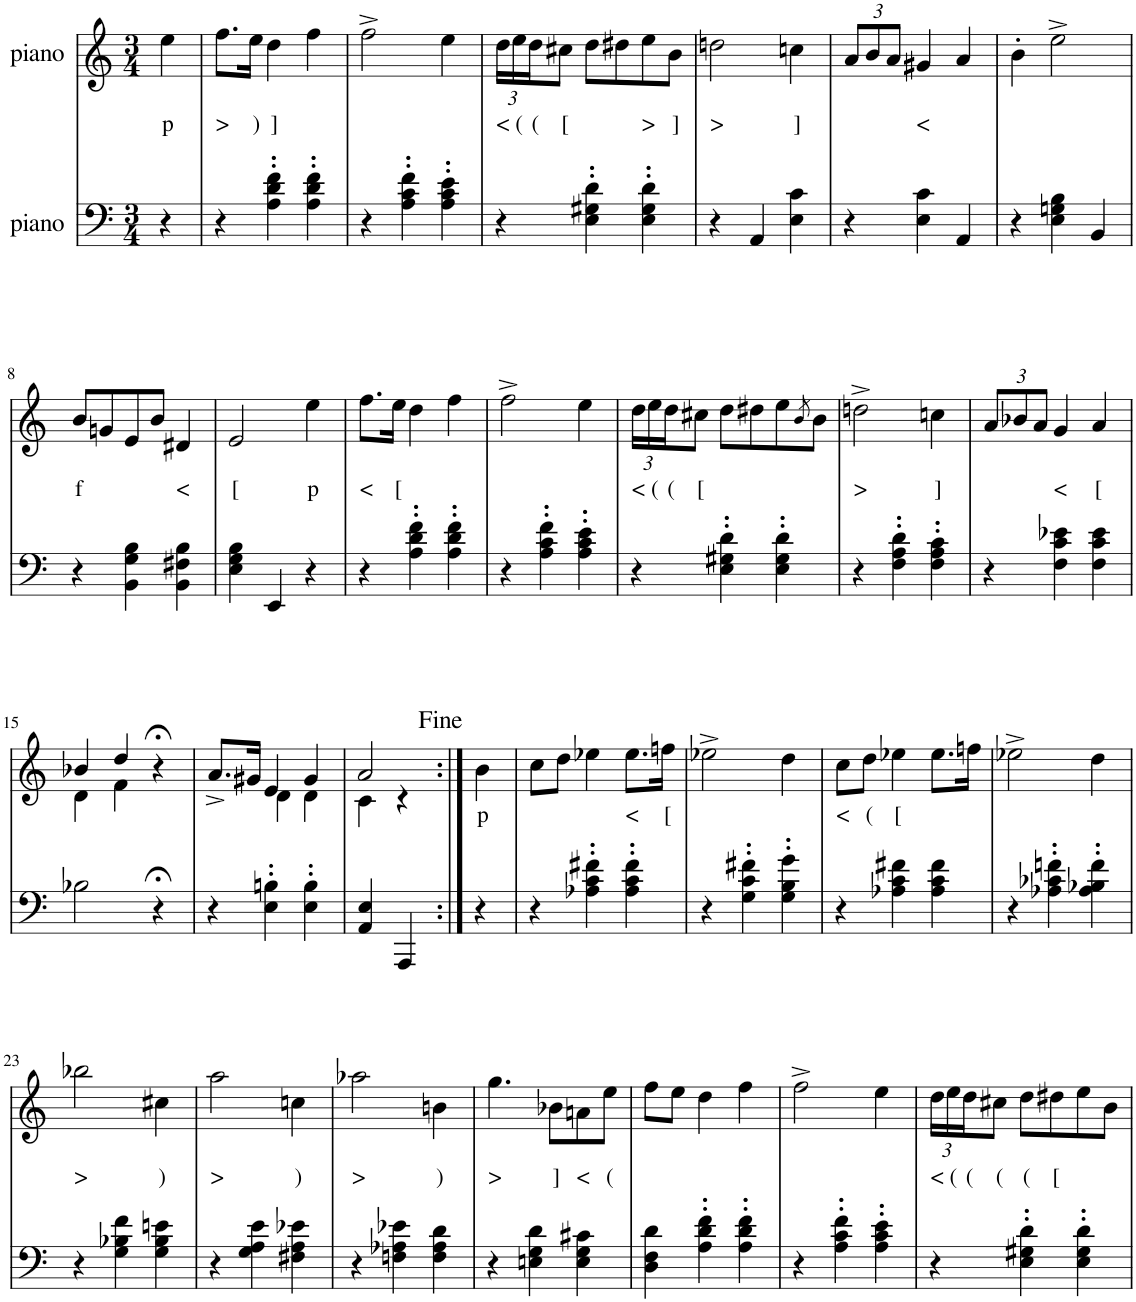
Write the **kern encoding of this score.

**kern	**kern	**text
*part2	*part1	*part1
*staff2	*staff1	*staff1
*I"piano	*I"piano	*
*I'Pno	*I'Pno	*
*clefF4	*clefG2	*
*k[]	*k[]	*
*M3/4	*M3/4	*
=1	=1	=1
!	!	!LO:LY:b
4r	4ee\	p
=2	=2	=2
!	!	!LO:LY:b
4r	8.ff\L	>
!	!	!LO:LY:b
.	16ee\Jk	)
!	!	!LO:LY:b
4A\' 4d\' 4f\'	4dd\	]
4A\' 4d\' 4f\'	4ff\	.
=3	=3	=3
4r	2ff^\	.
4A\' 4c\' 4f\'	.	.
4A\' 4c\' 4e\'	4ee\	.
=4	=4	=4
*	*Xbrackettup	*
!	!	!LO:LY:b
4r	24dd\LL	<
!	!	!LO:LY:b
.	24ee\	(
!	!	!LO:LY:b
.	24dd\J	(
!	!	!LO:LY:b
.	8cc#X\J	[
4E\' 4G#X\' 4d\'	8dd\L	.
.	8dd#X\	.
!	!	!LO:LY:b
4E\' 4G#\' 4d\'	8ee\	>
!	!	!LO:LY:b
.	8b\J	]
=5	=5	=5
!	!	!LO:LY:b
4r	2ddn\	>
4AA/	.	.
!	!	!LO:LY:b
4E\ 4c\	4ccn\	]
=6	=6	=6
4r	12a/L	.
.	12b/	.
.	12a/J	.
!	!	!LO:LY:b
4E\ 4c\	4g#X/	<
4AA/	4a/	.
=7	=7	=7
4r	4b'\	.
4E\ 4Gn\ 4B\	2ee^\	.
4BB/	.	.
!!LO:LB:g=z
=8	=8	=8
!	!	!LO:LY:b
4r	8b/L	f
.	8gn/	.
4BB\ 4G\ 4B\	8e/	.
.	8b/J	.
!	!	!LO:LY:b
4BB\ 4F#X\ 4B\	4d#X/	<
=9	=9	=9
!	!	!LO:LY:b
4E\ 4G\ 4B\	2e/	[
4EE/	.	.
!	!	!LO:LY:b
4r	4ee\	p
=10	=10	=10
!	!	!LO:LY:b
4r	8.ff\L	<
!	!	!LO:LY:b
.	16ee\Jk	[
4A\' 4d\' 4f\'	4dd\	.
4A\' 4d\' 4f\'	4ff\	.
=11	=11	=11
4r	2ff^\	.
4A\' 4c\' 4f\'	.	.
4A\' 4c\' 4e\'	4ee\	.
=12	=12	=12
!	!	!LO:LY:b
4r	24dd\LL	<
!	!	!LO:LY:b
.	24ee\	(
!	!	!LO:LY:b
.	24dd\J	(
!	!	!LO:LY:b
.	8cc#X\J	[
4E\' 4G#X\' 4d\'	8dd\L	.
.	8dd#X\	.
4E\' 4G#\' 4d\'	8ee\	.
.	8qb/	.
.	8b\J	.
=13	=13	=13
!	!	!LO:LY:b
4r	2ddn^\	>
4F\' 4A\' 4d\'	.	.
!	!	!LO:LY:b
4F\' 4A\' 4c\'	4ccn\	]
=14	=14	=14
4r	12a/L	.
.	12b-X/	.
.	12a/J	.
!	!	!LO:LY:b
4F\ 4c\ 4e-X\	4g/	<
!	!	!LO:LY:b
4F\ 4c\ 4e-\	4a/	[
!!LO:LB:g=z
=15	=15	=15
*	*^	*
2B-X\	4b-X/	4d\	.
.	4dd/	4f\	.
4r;<	4r;<	4ryy	.
=16	=16	=16	=16
4r	8.a^/L	4ryy	.
.	16g#X/Jk	.	.
4E\' 4Bn\'	4e/	4d\	.
4E\' 4B\'	4g#/	4d\	.
=17	=17	=17	=17
4AA/ 4E/	2a/	4c\	.
4AAA/	.	4r	.
=18:|!	=18:|!	=18:|!	=18:|!
!	!	!	!LO:LY:b
*	*v	*v	*
4r	4b\	p
=19	=19	=19
4r	8cc\L	.
.	8dd\J	.
4A-X\' 4c\' 4f#X\'	4ee-X\	.
!	!	!LO:LY:b
4A-\' 4c\' 4f#\'	8.ee-\L	<
!	!	!LO:LY:b
.	16ffn\Jk	[
=20	=20	=20
4r	2ee-X^\	.
4G\' 4c\' 4f#X\'	.	.
4G\' 4B\' 4g\'	4dd\	.
=21	=21	=21
!	!	!LO:LY:b
4r	8cc\L	<
!	!	!LO:LY:b
.	8dd\J	(
!	!	!LO:LY:b
4A-X\ 4c\ 4f#X\	4ee-X\	[
4A-\ 4c\ 4f#\	8.ee-\L	.
.	16ffn\Jk	.
=22	=22	=22
4r	2ee-X^\	.
4A-X\' 4c-X\' 4fn\'	.	.
4A-\' 4B-X\' 4f\'	4dd\	.
!!LO:LB:g=z
=23	=23	=23
!	!	!LO:LY:b
4r	2bb-X\	>
4G\ 4B-X\ 4f\	.	.
!	!	!LO:LY:b
4G\ 4B-\ 4en\	4cc#X\	)
=24	=24	=24
!	!	!LO:LY:b
4r	2aa\	>
4G\ 4A\ 4e\	.	.
!	!	!LO:LY:b
4F#X\ 4A\ 4e-X\	4ccn\	)
=25	=25	=25
!	!	!LO:LY:b
4r	2aa-X\	>
4Fn\ 4A-X\ 4e-X\	.	.
!	!	!LO:LY:b
4F\ 4A-\ 4d\	4bn\	)
=26	=26	=26
!	!	!LO:LY:b
4r	4.gg\	>
4En\ 4G\ 4d\	.	.
!	!	!LO:LY:b
.	8b-X\L	]
!	!	!LO:LY:b
4E\ 4G\ 4c#X\	8an\	<
!	!	!LO:LY:b
.	8ee\J	(
=27	=27	=27
4D\ 4F\ 4d\	8ff\L	.
.	8ee\J	.
4A\' 4d\' 4f\'	4dd\	.
4A\' 4d\' 4f\'	4ff\	.
=28	=28	=28
4r	2ff^\	.
4A\' 4c\' 4f\'	.	.
4A\' 4c\' 4e\'	4ee\	.
=29	=29	=29
!	!	!LO:LY:b
4r	24dd\LL	<
!	!	!LO:LY:b
.	24ee\	(
!	!	!LO:LY:b
.	24dd\J	(
!	!	!LO:LY:b
.	8cc#X\J	(
!	!	!LO:LY:b
4E\' 4G#X\' 4d\'	8dd\L	(
!	!	!LO:LY:b
.	8dd#X\	[
4E\' 4G#\' 4d\'	8ee\	.
.	8b\J	.
=	=	=
*-	*-	*-
